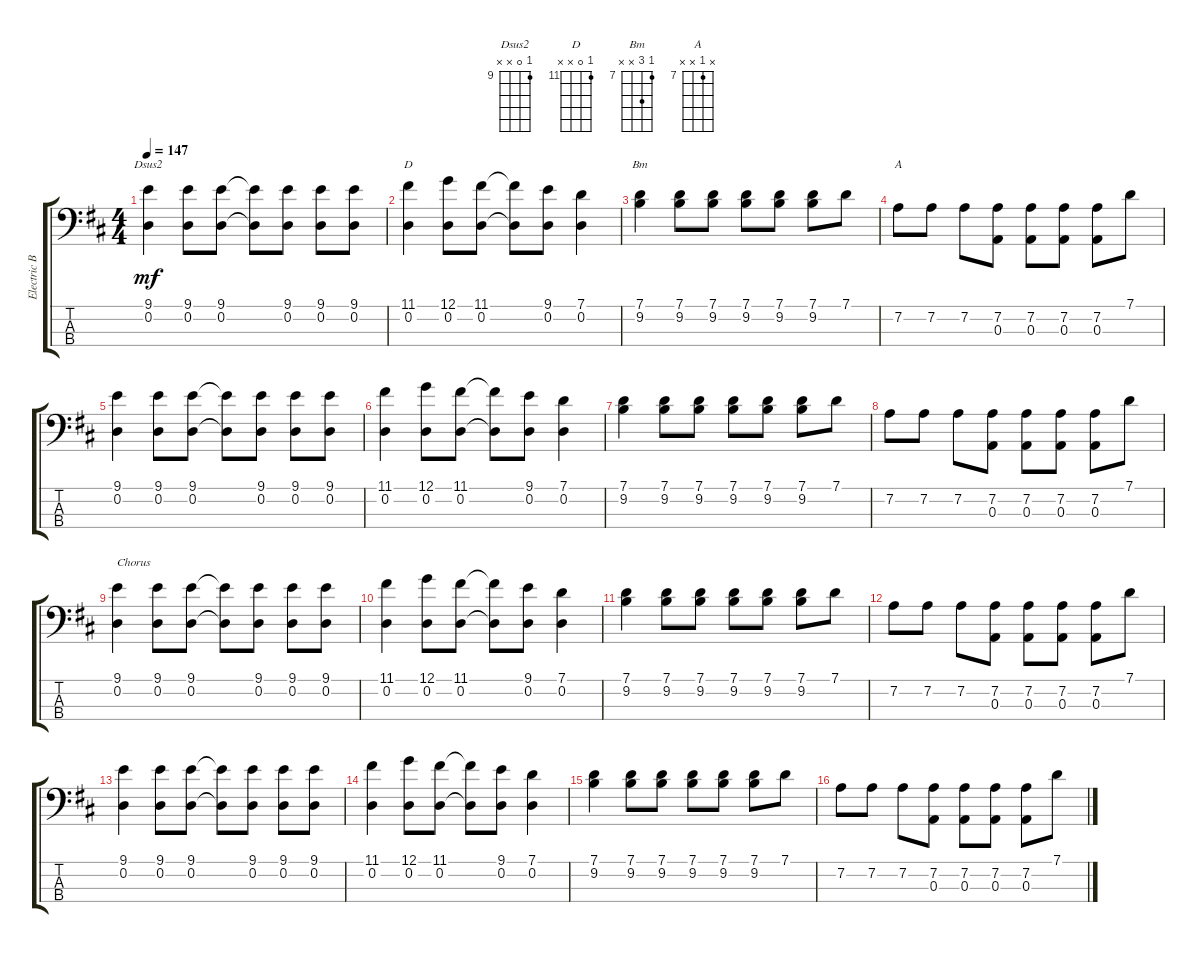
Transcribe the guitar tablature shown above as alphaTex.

\track ("Electric Bass" "Electric B") {instrument electricbassfinger}
\staff {score tabs}
\tuning (G2 D2 A1 E1) {hide}
\chord ("Dsus2" 9 0 x x) {firstfret 9}
\chord ("D" 11 0 x x) {firstfret 11}
\chord ("Bm" 7 9 x x) {firstfret 7}
\chord ("A" x 7 x x) {firstfret 7}
\ts (4 4)
\tempo 147
\clef f4
\ks d
(9.1 0.2).4{ch "Dsus2" dy mf} (9.1 0.2).8 (9.1 0.2).8 (9.1{t} 0.2{t}).8 (9.1 0.2).8 (9.1 0.2).8 (9.1 0.2).8 |
(11.1 0.2).4{ch "D"} (12.1 0.2).8 (11.1 0.2).8 (11.1{t} 0.2{t}).8 (9.1 0.2).8 (7.1 0.2).4 |
(7.1 9.2).4{ch "Bm"} (7.1 9.2).8 (7.1 9.2).8 (7.1 9.2).8 (7.1 9.2).8 (7.1 9.2).8 7.1.8 |
7.2.8{ch "A"} 7.2.8 7.2.8 (7.2 0.3).8 (7.2 0.3).8 (7.2 0.3).8 (7.2 0.3).8 7.1.8 |
(9.1 0.2).4 (9.1 0.2).8 (9.1 0.2).8 (9.1{t} 0.2{t}).8 (9.1 0.2).8 (9.1 0.2).8 (9.1 0.2).8 |
(11.1 0.2).4 (12.1 0.2).8 (11.1 0.2).8 (11.1{t} 0.2{t}).8 (9.1 0.2).8 (7.1 0.2).4 |
(7.1 9.2).4 (7.1 9.2).8 (7.1 9.2).8 (7.1 9.2).8 (7.1 9.2).8 (7.1 9.2).8 7.1.8 |
7.2.8 7.2.8 7.2.8 (7.2 0.3).8 (7.2 0.3).8 (7.2 0.3).8 (7.2 0.3).8 7.1.8 |
(9.1 0.2).4{txt "Chorus"} (9.1 0.2).8 (9.1 0.2).8 (9.1{t} 0.2{t}).8 (9.1 0.2).8 (9.1 0.2).8 (9.1 0.2).8 |
(11.1 0.2).4 (12.1 0.2).8 (11.1 0.2).8 (11.1{t} 0.2{t}).8 (9.1 0.2).8 (7.1 0.2).4 |
(7.1 9.2).4 (7.1 9.2).8 (7.1 9.2).8 (7.1 9.2).8 (7.1 9.2).8 (7.1 9.2).8 7.1.8 |
7.2.8 7.2.8 7.2.8 (7.2 0.3).8 (7.2 0.3).8 (7.2 0.3).8 (7.2 0.3).8 7.1.8 |
(9.1 0.2).4 (9.1 0.2).8 (9.1 0.2).8 (9.1{t} 0.2{t}).8 (9.1 0.2).8 (9.1 0.2).8 (9.1 0.2).8 |
(11.1 0.2).4 (12.1 0.2).8 (11.1 0.2).8 (11.1{t} 0.2{t}).8 (9.1 0.2).8 (7.1 0.2).4 |
(7.1 9.2).4 (7.1 9.2).8 (7.1 9.2).8 (7.1 9.2).8 (7.1 9.2).8 (7.1 9.2).8 7.1.8 |
7.2.8 7.2.8 7.2.8 (7.2 0.3).8 (7.2 0.3).8 (7.2 0.3).8 (7.2 0.3).8 7.1.8
